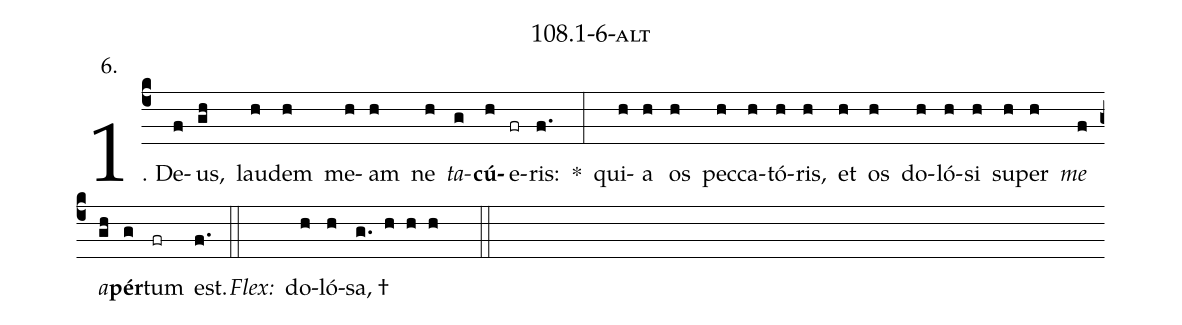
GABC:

name: 108.1-6-alt;
annotation: 6.;
%%
(c4)1. De(f)us,(gh) lau(h)dem(h) me(h)am(h) ne(h) <i>ta</i>(g)<b>cú</b>(h)e(fr)ris:(f.) *(:) qui(h)a(h) os(h) pec(h)ca(h)tó(h)ris,(h) et(h) os(h) do(h)ló(h)si(h) su(h)per(h) <i>me</i>(f) <i>a</i>(gh)<b>pér</b>(g)tum(fr) est.(f.) (::)
<i>Flex:</i>()  do(h)ló(h)sa, †(g. h h h  ::)
